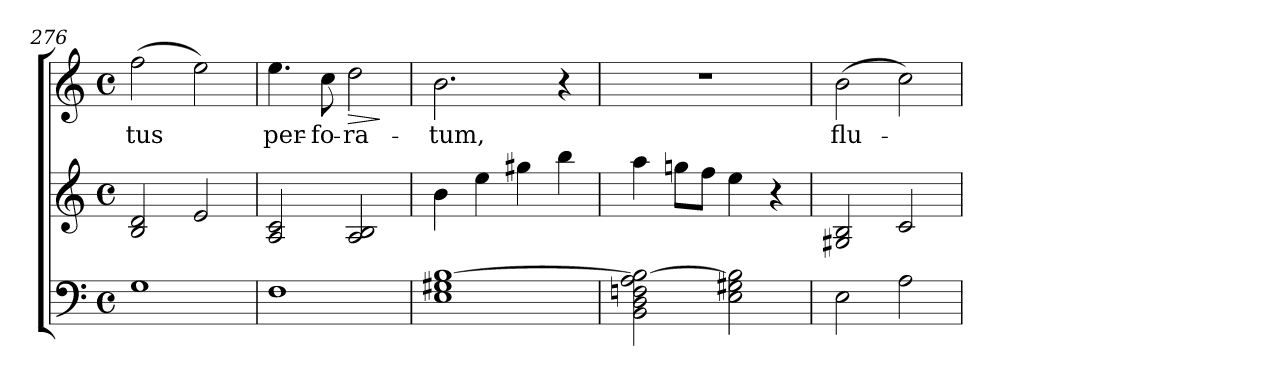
**kern	**kern	**kern	**text	**dynam
*part2	*part2	*part1	*part1	*part1
*staff3	*staff2	*staff1	*staff1	*staff1
*clefF4	*clefG2	*clefG2	*	*
*	*	*ITrd7c12	*	*
*k[]	*k[]	*k[]	*	*
*C:	*C:	*C:	*	*
*M4/4	*M4/4	*M4/4	*	*
*met(c)	*met(c)	*met(c)	*	*
=276	=276	=276	=276	=276
!	!	!	!LO:LY:b	!
1G	2B/ 2d/	(>2f\	-tus	.
.	2e/	2e\)	.	.
!!LO:LB:g=z
=277	=277	=277	=277	=277
!	!	!	!LO:LY:b	!
1F	2A/ 2c/	4.e\	per-	.
!	!	!	!LO:LY:b	!
.	.	8c\	-fo-	.
!	!	!	!LO:LY:b	!LO:HP:b
.	2A/ 2B/	2d\	-ra-	>
.	.	.	.	]
=278	=278	=278	=278	=278
!	!	!	!LO:LY:b	!
1E 1G#X [1B	4b\	2.B\	-tum,	.
.	4ee\	.	.	.
.	4gg#X\	.	.	.
.	4bb\	4r	.	.
=279	=279	=279	=279	=279
2BB\ 2D\ 2Fn\ 2A\ 2B\_	4aa\	1r	.	.
.	8ggn\L	.	.	.
.	8ff\J	.	.	.
2E\ 2G#X\ 2B\]	4ee\	.	.	.
.	4r	.	.	.
=280	=280	=280	=280	=280
!	!	!	!LO:LY:b	!
2E\	2G#X/ 2B/	(>2B\	flu-	.
2A\	2c/	2c\)	.	.
=	=	=	=	=
*-	*-	*-	*-	*-
